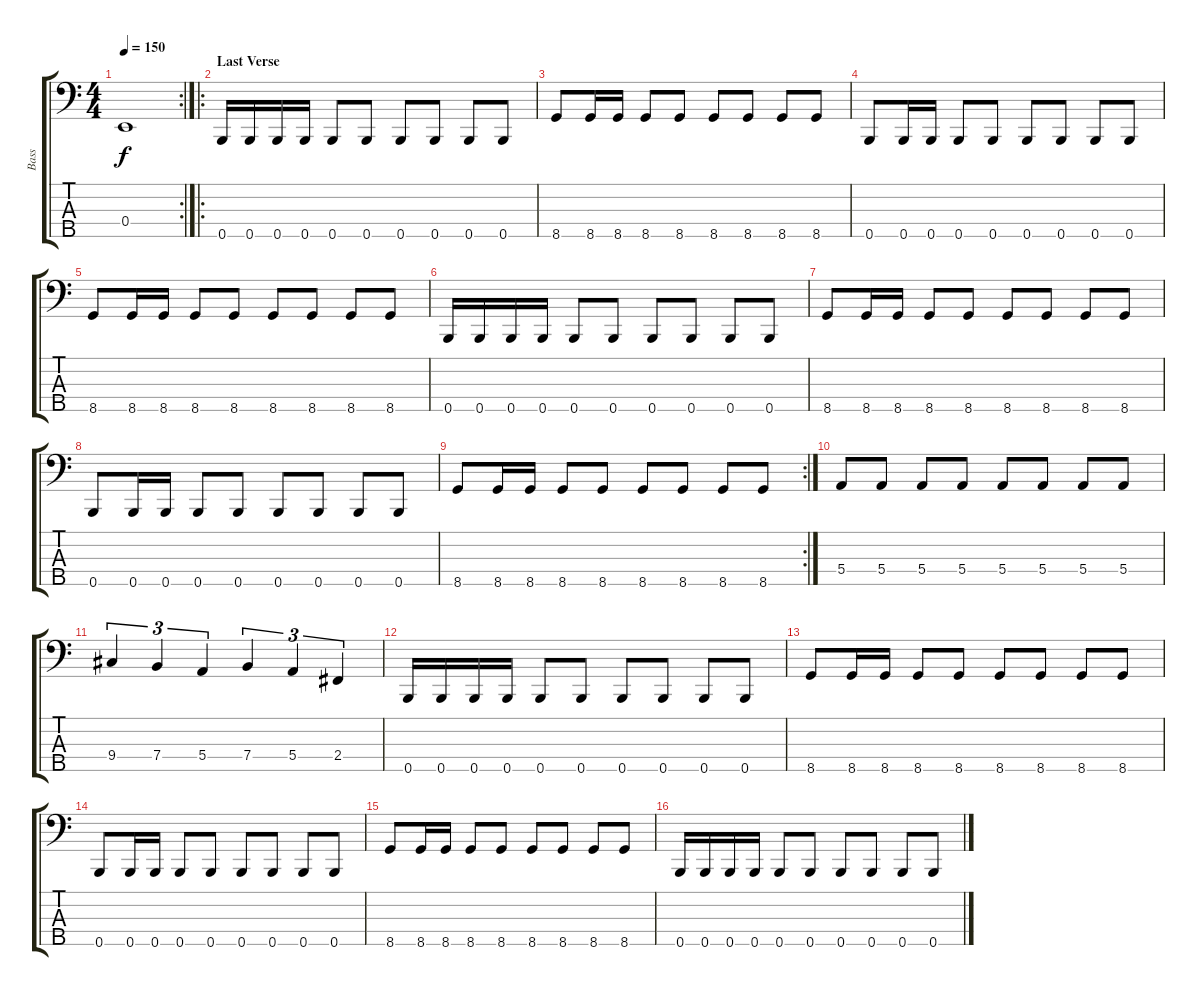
\track ("Bass" "Bass") {instrument electricbassfinger}
\staff {score tabs}
\tuning (G2 D2 A1 E1 B0) {hide}
\rc 2
\ts (4 4)
\tempo 150
\clef f4
\ks c
0.4.1{dy f} |
\ro
\section ("" "Last Verse")
0.5.16 0.5.16 0.5.16 0.5.16 0.5.8 0.5.8 0.5.8 0.5.8 0.5.8 0.5.8 |
8.5.8 8.5.16 8.5.16 8.5.8 8.5.8 8.5.8 8.5.8 8.5.8 8.5.8 |
0.5.8 0.5.16 0.5.16 0.5.8 0.5.8 0.5.8 0.5.8 0.5.8 0.5.8 |
8.5.8 8.5.16 8.5.16 8.5.8 8.5.8 8.5.8 8.5.8 8.5.8 8.5.8 |
0.5.16 0.5.16 0.5.16 0.5.16 0.5.8 0.5.8 0.5.8 0.5.8 0.5.8 0.5.8 |
8.5.8 8.5.16 8.5.16 8.5.8 8.5.8 8.5.8 8.5.8 8.5.8 8.5.8 |
0.5.8 0.5.16 0.5.16 0.5.8 0.5.8 0.5.8 0.5.8 0.5.8 0.5.8 |
\rc 2
8.5.8 8.5.16 8.5.16 8.5.8 8.5.8 8.5.8 8.5.8 8.5.8 8.5.8 |
5.4.8 5.4.8 5.4.8 5.4.8 5.4.8 5.4.8 5.4.8 5.4.8 |
9.4.4{tu (3 2)} 7.4.4{tu (3 2)} 5.4.4{tu (3 2)} 7.4.4{tu (3 2)} 5.4.4{tu (3 2)} 2.4.4{tu (3 2)} |
0.5.16 0.5.16 0.5.16 0.5.16 0.5.8 0.5.8 0.5.8 0.5.8 0.5.8 0.5.8 |
8.5.8 8.5.16 8.5.16 8.5.8 8.5.8 8.5.8 8.5.8 8.5.8 8.5.8 |
0.5.8 0.5.16 0.5.16 0.5.8 0.5.8 0.5.8 0.5.8 0.5.8 0.5.8 |
8.5.8 8.5.16 8.5.16 8.5.8 8.5.8 8.5.8 8.5.8 8.5.8 8.5.8 |
0.5.16 0.5.16 0.5.16 0.5.16 0.5.8 0.5.8 0.5.8 0.5.8 0.5.8 0.5.8
